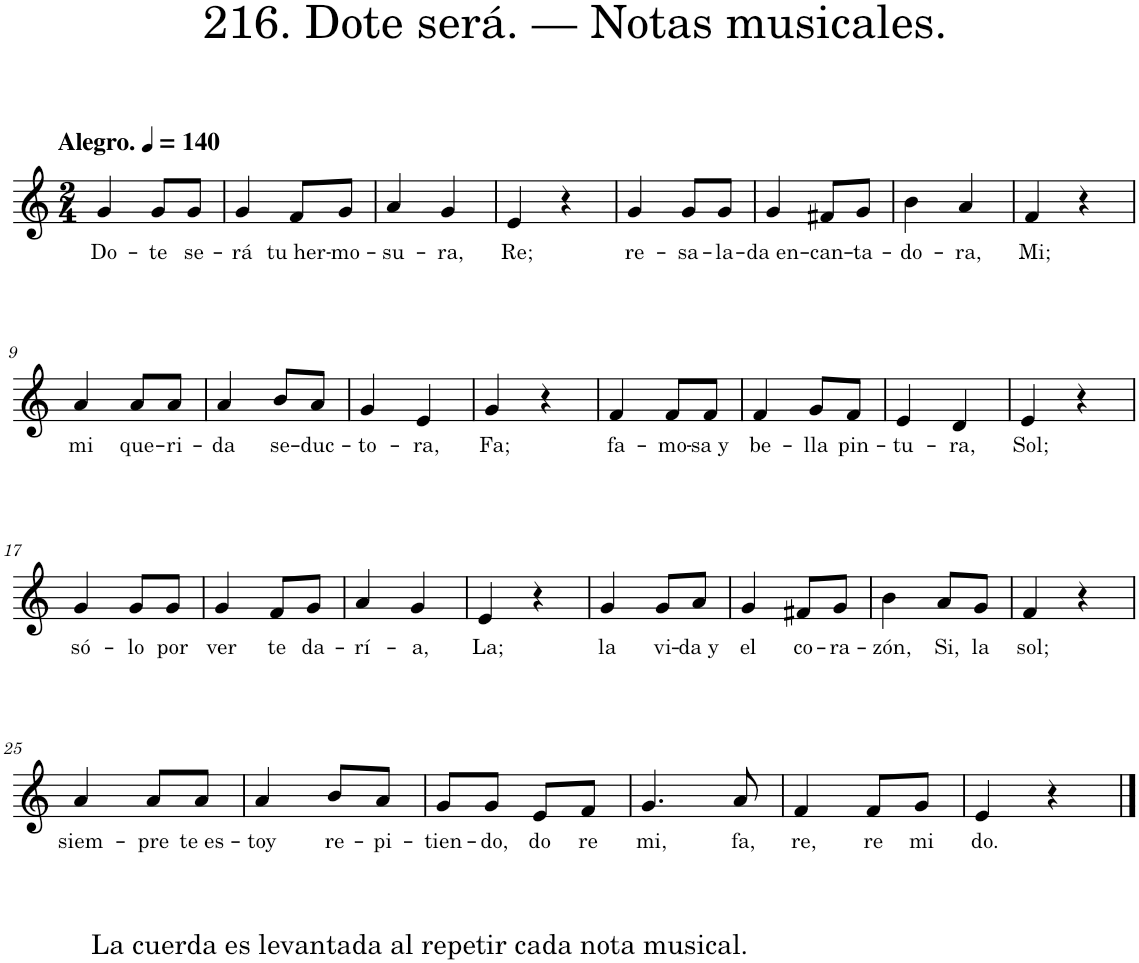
**kern	**text
*part1	*part1
*staff1	*staff1
*I"Piano	*
*I'Pno.	*
*clefG2	*
*k[]	*
*M2/4	*
*MM140	*
=1	=1
!LO:TX:a:B:t=Alegro.	!
!	!LO:LY:b
4g/	Do-
!	!LO:LY:b
8g/L	-te
!	!LO:LY:b
8g/J	se-
=2	=2
!	!LO:LY:b
4g/	-rá
!	!LO:LY:b
8f/L	tu her-
!	!LO:LY:b
8g/J	-mo-
=3	=3
!	!LO:LY:b
4a/	-su-
!	!LO:LY:b
4g/	-ra,
=4	=4
!	!LO:LY:b
4e/	Re;
4r	.
=5	=5
!	!LO:LY:b
4g/	re-
!	!LO:LY:b
8g/L	-sa-
!	!LO:LY:b
8g/J	-la-
=6	=6
!	!LO:LY:b
4g/	-da en-
!	!LO:LY:b
8f#X/L	-can-
!	!LO:LY:b
8g/J	-ta-
=7	=7
!	!LO:LY:b
4b\	-do-
!	!LO:LY:b
4a/	-ra,
=8	=8
!	!LO:LY:b
4f/	Mi;
4r	.
!!LO:LB:g=z
=9	=9
!	!LO:LY:b
4a/	mi
!	!LO:LY:b
8a/L	que-
!	!LO:LY:b
8a/J	-ri-
=10	=10
!	!LO:LY:b
4a/	-da
!	!LO:LY:b
8b/L	se-
!	!LO:LY:b
8a/J	-duc-
=11	=11
!	!LO:LY:b
4g/	-to-
!	!LO:LY:b
4e/	-ra,
=12	=12
!	!LO:LY:b
4g/	Fa;
4r	.
=13	=13
!	!LO:LY:b
4f/	fa-
!	!LO:LY:b
8f/L	-mo-
!	!LO:LY:b
8f/J	-sa y
=14	=14
!	!LO:LY:b
4f/	be-
!	!LO:LY:b
8g/L	-lla
!	!LO:LY:b
8f/J	pin-
=15	=15
!	!LO:LY:b
4e/	-tu-
!	!LO:LY:b
4d/	-ra,
=16	=16
!	!LO:LY:b
4e/	Sol;
4r	.
!!LO:LB:g=z
=17	=17
!	!LO:LY:b
4g/	só-
!	!LO:LY:b
8g/L	-lo
!	!LO:LY:b
8g/J	por
=18	=18
!	!LO:LY:b
4g/	ver
!	!LO:LY:b
8f/L	te
!	!LO:LY:b
8g/J	da-
=19	=19
!	!LO:LY:b
4a/	-rí-
!	!LO:LY:b
4g/	-a,
=20	=20
!	!LO:LY:b
4e/	La;
4r	.
=21	=21
!	!LO:LY:b
4g/	la
!	!LO:LY:b
8g/L	vi-
!	!LO:LY:b
8a/J	-da y
=22	=22
!	!LO:LY:b
4g/	el
!	!LO:LY:b
8f#X/L	co-
!	!LO:LY:b
8g/J	-ra-
=23	=23
!	!LO:LY:b
4b\	-zón,
!	!LO:LY:b
8a/L	Si,
!	!LO:LY:b
8g/J	la
=24	=24
!	!LO:LY:b
4f/	sol;
4r	.
!!LO:LB:g=z
=25	=25
!LO:TX:b:t=La cuerda es levantada al repetir cada nota musical.	!
!	!LO:LY:b
4a/	siem-
!	!LO:LY:b
8a/L	-pre
!	!LO:LY:b
8a/J	te es-
=26	=26
!	!LO:LY:b
4a/	-toy
!	!LO:LY:b
8b/L	re-
!	!LO:LY:b
8a/J	-pi-
=27	=27
!	!LO:LY:b
8g/L	-tien-
!	!LO:LY:b
8g/J	-do,
!	!LO:LY:b
8e/L	do
!	!LO:LY:b
8f/J	re
=28	=28
!	!LO:LY:b
4.g/	mi,
!	!LO:LY:b
8a/	fa,
=29	=29
!	!LO:LY:b
4f/	re,
!	!LO:LY:b
8f/L	re
!	!LO:LY:b
8g/J	mi
=30	=30
!	!LO:LY:b
4e/	do.
4r	.
==	==
*-	*-
